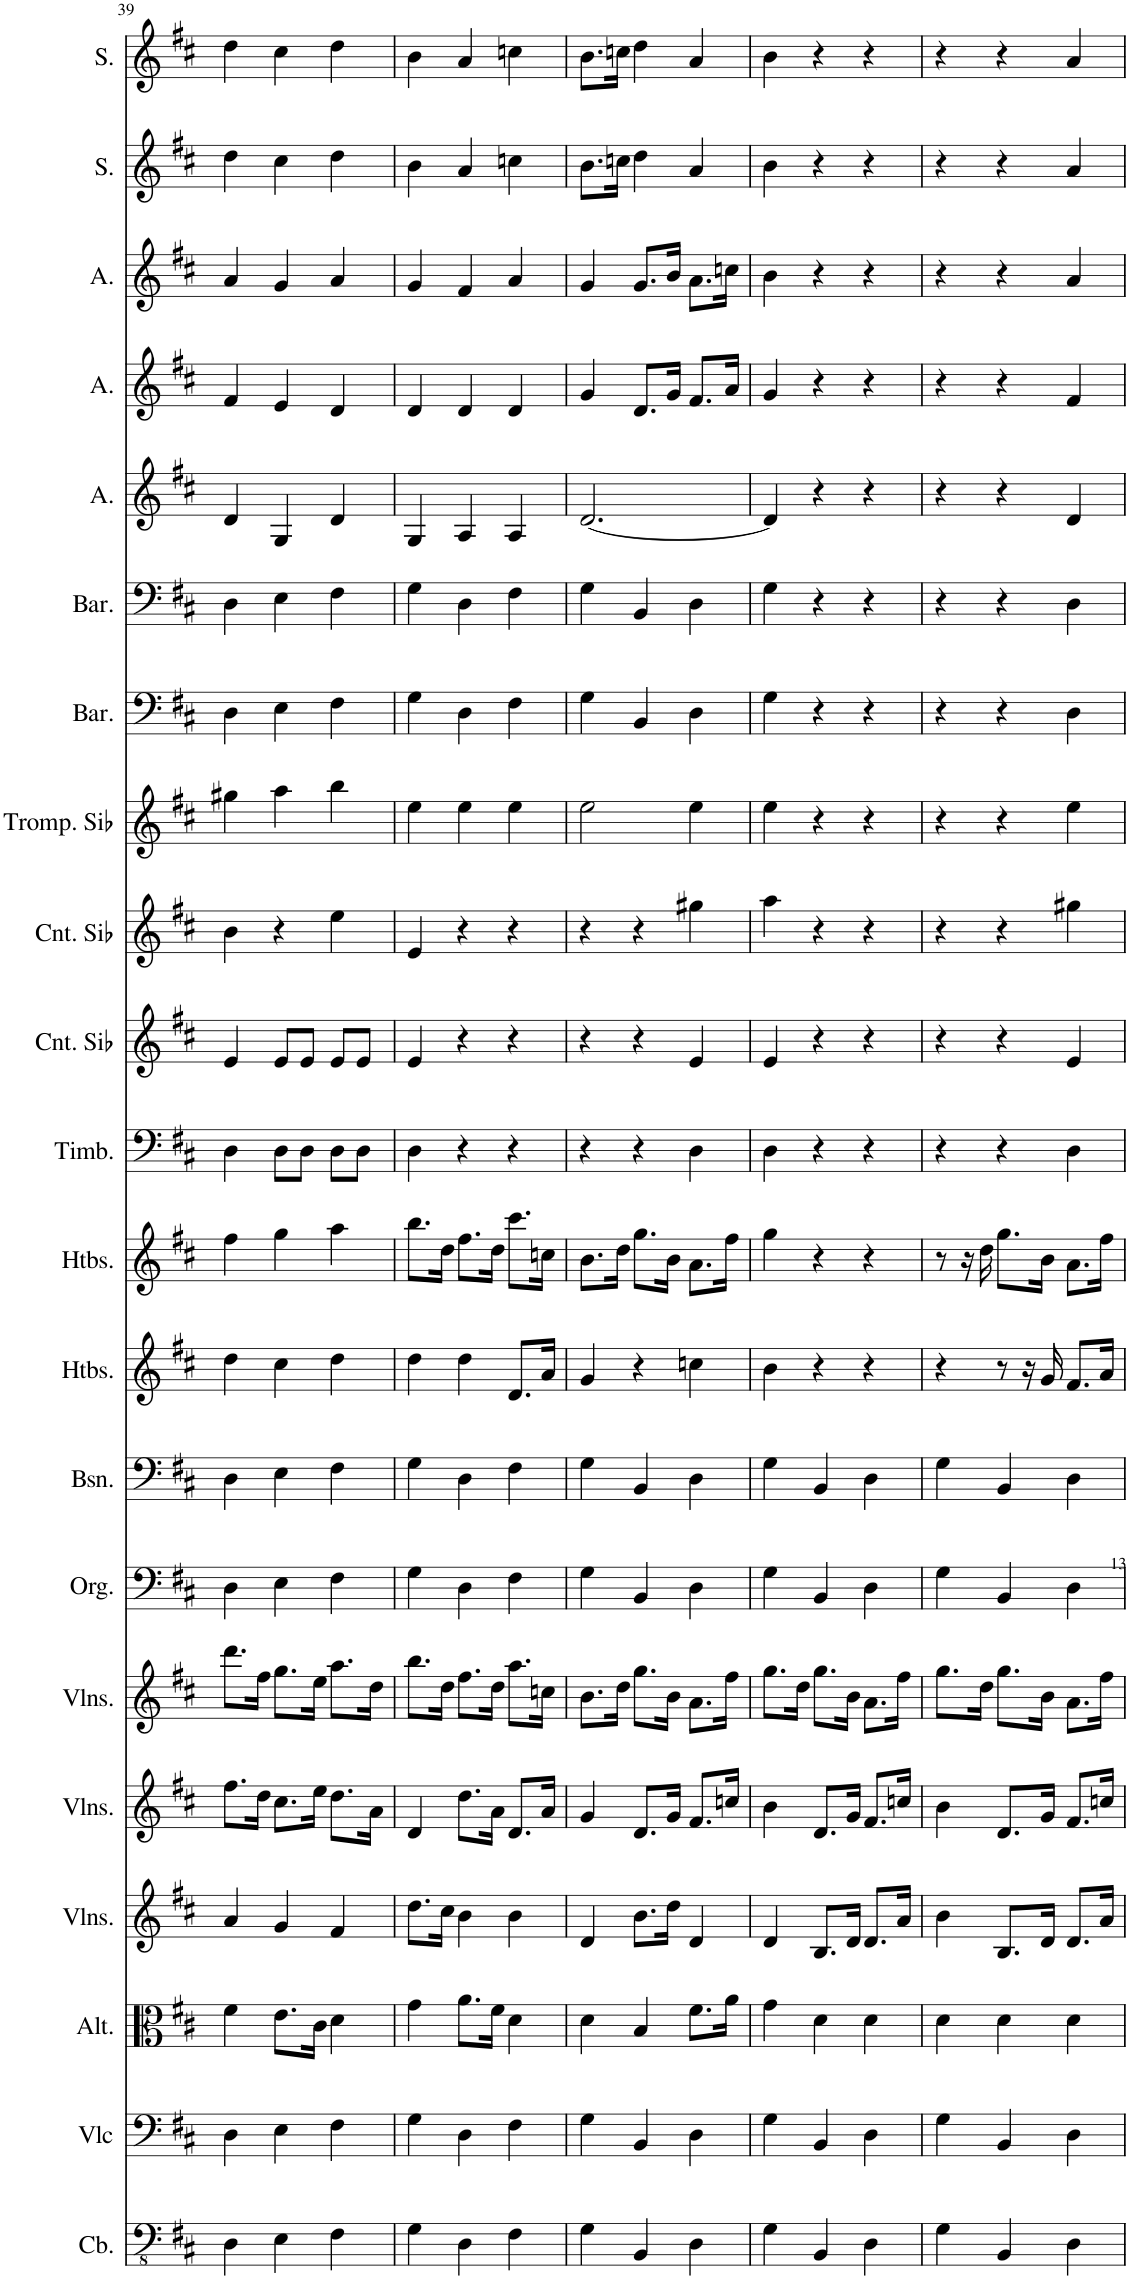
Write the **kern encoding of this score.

**kern	**kern	**kern	**kern	**kern	**kern	**kern	**kern	**kern	**kern	**kern	**kern	**kern	**kern	**kern	**kern	**kern	**kern	**kern	**kern	**kern
*part21	*part20	*part19	*part18	*part17	*part16	*part15	*part14	*part13	*part12	*part11	*part10	*part9	*part8	*part7	*part6	*part5	*part4	*part3	*part2	*part1
*staff21	*staff20	*staff19	*staff18	*staff17	*staff16	*staff15	*staff14	*staff13	*staff12	*staff11	*staff10	*staff9	*staff8	*staff7	*staff6	*staff5	*staff4	*staff3	*staff2	*staff1
*I"Contrebasse, Double Bass	*I"Violoncelle, Cello	*I"Alto, Viola	*I"Violons, Violin III	*I"Violons, Violin II	*I"Violons, Violin I	*I"Orgue, Organ	*I"Basson, Bassoon I &amp; II	*I"Hautbois, Oboe II	*I"Hautbois, Oboe I	*I"Timbales, Timpani	*I"Cornet en Sib, Trumpet III	*I"Cornet en Sib, Trumpet II	*I"Trompette en Sib, Trumpet I	*I"Baryton, Bass	*I"Baryton, Baritone	*I"Alto, Tenor	*I"Alto, Alto II	*I"Alto, Alto I	*I"Soprano, Soprano II	*I"Soprano, Soprano I
*I'Cb.	*I'Vlc	*I'Alt.	*I'Vlns.	*I'Vlns.	*I'Vlns.	*I'Org.	*I'Bsn.	*I'Htbs.	*I'Htbs.	*I'Timb.	*I'Cnt. Sib	*I'Cnt. Sib	*I'Tromp. Sib	*I'Bar.	*I'Bar.	*I'A.	*I'A.	*I'A.	*I'S.	*I'S.
!!LO:PB:g=z
*clefFv4	*clefF4	*clefC3	*clefG2	*clefG2	*clefG2	*clefF4	*clefF4	*clefG2	*clefG2	*clefF4	*clefG2	*clefG2	*clefG2	*clefF4	*clefF4	*clefG2	*clefG2	*clefG2	*clefG2	*clefG2
*Trd7c12	*	*	*	*	*	*	*	*	*	*	*Trd1c2	*Trd1c2	*Trd1c2	*	*	*	*	*	*	*
*k[f#c#]	*k[f#c#]	*k[f#c#]	*k[f#c#]	*k[f#c#]	*k[f#c#]	*k[f#c#]	*k[f#c#]	*k[f#c#]	*k[f#c#]	*k[f#c#]	*k[f#c#]	*k[f#c#]	*k[f#c#]	*k[f#c#]	*k[f#c#]	*k[f#c#]	*k[f#c#]	*k[f#c#]	*k[f#c#]	*k[f#c#]
*M3/4	*M3/4	*M3/4	*M3/4	*M3/4	*M3/4	*M3/4	*M3/4	*M3/4	*M3/4	*M3/4	*M3/4	*M3/4	*M3/4	*M3/4	*M3/4	*M3/4	*M3/4	*M3/4	*M3/4	*M3/4
=39	=39	=39	=39	=39	=39	=39	=39	=39	=39	=39	=39	=39	=39	=39	=39	=39	=39	=39	=39	=39
4DD\	4D\	4f#\	4a/	8.ff#\L	8.ddd\L	4D\	4D\	4dd\	4ff#\	4D\	4e/	4b\	4gg#X\	4D\	4D\	4d/	4f#/	4a/	4dd\	4dd\
.	.	.	.	16dd\Jk	16ff#\Jk	.	.	.	.	.	.	.	.	.	.	.	.	.	.	.
4EE\	4E\	8.e\L	4g/	8.cc#\L	8.gg\L	4E\	4E\	4cc#\	4gg\	8D\L	8e/L	4r	4aa\	4E\	4E\	4G/	4e/	4g/	4cc#\	4cc#\
.	.	.	.	.	.	.	.	.	.	8D\J	8e/J	.	.	.	.	.	.	.	.	.
.	.	16c#\Jk	.	16ee\Jk	16ee\Jk	.	.	.	.	.	.	.	.	.	.	.	.	.	.	.
4FF#\	4F#\	4d\	4f#/	8.dd\L	8.aa\L	4F#\	4F#\	4dd\	4aa\	8D\L	8e/L	4ee\	4bb\	4F#\	4F#\	4d/	4d/	4a/	4dd\	4dd\
.	.	.	.	.	.	.	.	.	.	8D\J	8e/J	.	.	.	.	.	.	.	.	.
.	.	.	.	16a\Jk	16dd\Jk	.	.	.	.	.	.	.	.	.	.	.	.	.	.	.
=40	=40	=40	=40	=40	=40	=40	=40	=40	=40	=40	=40	=40	=40	=40	=40	=40	=40	=40	=40	=40
4GG\	4G\	4g\	8.dd\L	4d/	8.bb\L	4G\	4G\	4dd\	8.bb\L	4D\	4e/	4e/	4ee\	4G\	4G\	4G/	4d/	4g/	4b\	4b\
.	.	.	16cc#\Jk	.	16dd\Jk	.	.	.	16dd\Jk	.	.	.	.	.	.	.	.	.	.	.
4DD\	4D\	8.a\L	4b\	8.dd\L	8.ff#\L	4D\	4D\	4dd\	8.ff#\L	4r	4r	4r	4ee\	4D\	4D\	4A/	4d/	4f#/	4a/	4a/
.	.	16f#\Jk	.	16a\Jk	16dd\Jk	.	.	.	16dd\Jk	.	.	.	.	.	.	.	.	.	.	.
4FF#\	4F#\	4d\	4b\	8.d/L	8.aa\L	4F#\	4F#\	8.d/L	8.ccc#\L	4r	4r	4r	4ee\	4F#\	4F#\	4A/	4d/	4a/	4ccn\	4ccn\
.	.	.	.	16a/Jk	16ccn\Jk	.	.	16a/Jk	16ccn\Jk	.	.	.	.	.	.	.	.	.	.	.
=41	=41	=41	=41	=41	=41	=41	=41	=41	=41	=41	=41	=41	=41	=41	=41	=41	=41	=41	=41	=41
4GG\	4G\	4d\	4d/	4g/	8.b\L	4G\	4G\	4g/	8.b\L	4r	4r	4r	2ee\	4G\	4G\	[2.d/	4g/	4g/	8.b\L	8.b\L
.	.	.	.	.	16dd\Jk	.	.	.	16dd\Jk	.	.	.	.	.	.	.	.	.	16ccn\Jk	16ccn\Jk
4BBB/	4BB/	4B/	8.b\L	8.d/L	8.gg\L	4BB/	4BB/	4r	8.gg\L	4r	4r	4r	.	4BB/	4BB/	.	8.d/L	8.g/L	4dd\	4dd\
.	.	.	16dd\Jk	16g/Jk	16b\Jk	.	.	.	16b\Jk	.	.	.	.	.	.	.	16g/Jk	16b/Jk	.	.
4DD\	4D\	8.f#\L	4d/	8.f#/L	8.a\L	4D\	4D\	4ccn\	8.a\L	4D\	4e/	4gg#X\	4ee\	4D\	4D\	.	8.f#/L	8.a\L	4a/	4a/
.	.	16a\Jk	.	16ccn/Jk	16ff#\Jk	.	.	.	16ff#\Jk	.	.	.	.	.	.	.	16a/Jk	16ccn\Jk	.	.
=42	=42	=42	=42	=42	=42	=42	=42	=42	=42	=42	=42	=42	=42	=42	=42	=42	=42	=42	=42	=42
4GG\	4G\	4g\	4d/	4b\	8.gg\L	4G\	4G\	4b\	4gg\	4D\	4e/	4aa\	4ee\	4G\	4G\	4d/]	4g/	4b\	4b\	4b\
.	.	.	.	.	16dd\Jk	.	.	.	.	.	.	.	.	.	.	.	.	.	.	.
4BBB/	4BB/	4d\	8.B/L	8.d/L	8.gg\L	4BB/	4BB/	4r	4r	4r	4r	4r	4r	4r	4r	4r	4r	4r	4r	4r
.	.	.	16d/Jk	16g/Jk	16b\Jk	.	.	.	.	.	.	.	.	.	.	.	.	.	.	.
4DD\	4D\	4d\	8.d/L	8.f#/L	8.a\L	4D\	4D\	4r	4r	4r	4r	4r	4r	4r	4r	4r	4r	4r	4r	4r
.	.	.	16a/Jk	16ccn/Jk	16ff#\Jk	.	.	.	.	.	.	.	.	.	.	.	.	.	.	.
=43	=43	=43	=43	=43	=43	=43	=43	=43	=43	=43	=43	=43	=43	=43	=43	=43	=43	=43	=43	=43
4GG\	4G\	4d\	4b\	4b\	8.gg\L	4G\	4G\	4r	8r	4r	4r	4r	4r	4r	4r	4r	4r	4r	4r	4r
.	.	.	.	.	.	.	.	.	16r	.	.	.	.	.	.	.	.	.	.	.
.	.	.	.	.	16dd\Jk	.	.	.	16dd\	.	.	.	.	.	.	.	.	.	.	.
4BBB/	4BB/	4d\	8.B/L	8.d/L	8.gg\L	4BB/	4BB/	8r	8.gg\L	4r	4r	4r	4r	4r	4r	4r	4r	4r	4r	4r
.	.	.	.	.	.	.	.	16r	.	.	.	.	.	.	.	.	.	.	.	.
.	.	.	16d/Jk	16g/Jk	16b\Jk	.	.	16g/	16b\Jk	.	.	.	.	.	.	.	.	.	.	.
4DD\	4D\	4d\	8.d/L	8.f#/L	8.a\L	4D\	4D\	8.f#/L	8.a\L	4D\	4e/	4gg#X\	4ee\	4D\	4D\	4d/	4f#/	4a/	4a/	4a/
.	.	.	16a/Jk	16ccn/Jk	16ff#\Jk	.	.	16a/Jk	16ff#\Jk	.	.	.	.	.	.	.	.	.	.	.
=	=	=	=	=	=	=	=	=	=	=	=	=	=	=	=	=	=	=	=	=
*-	*-	*-	*-	*-	*-	*-	*-	*-	*-	*-	*-	*-	*-	*-	*-	*-	*-	*-	*-	*-
